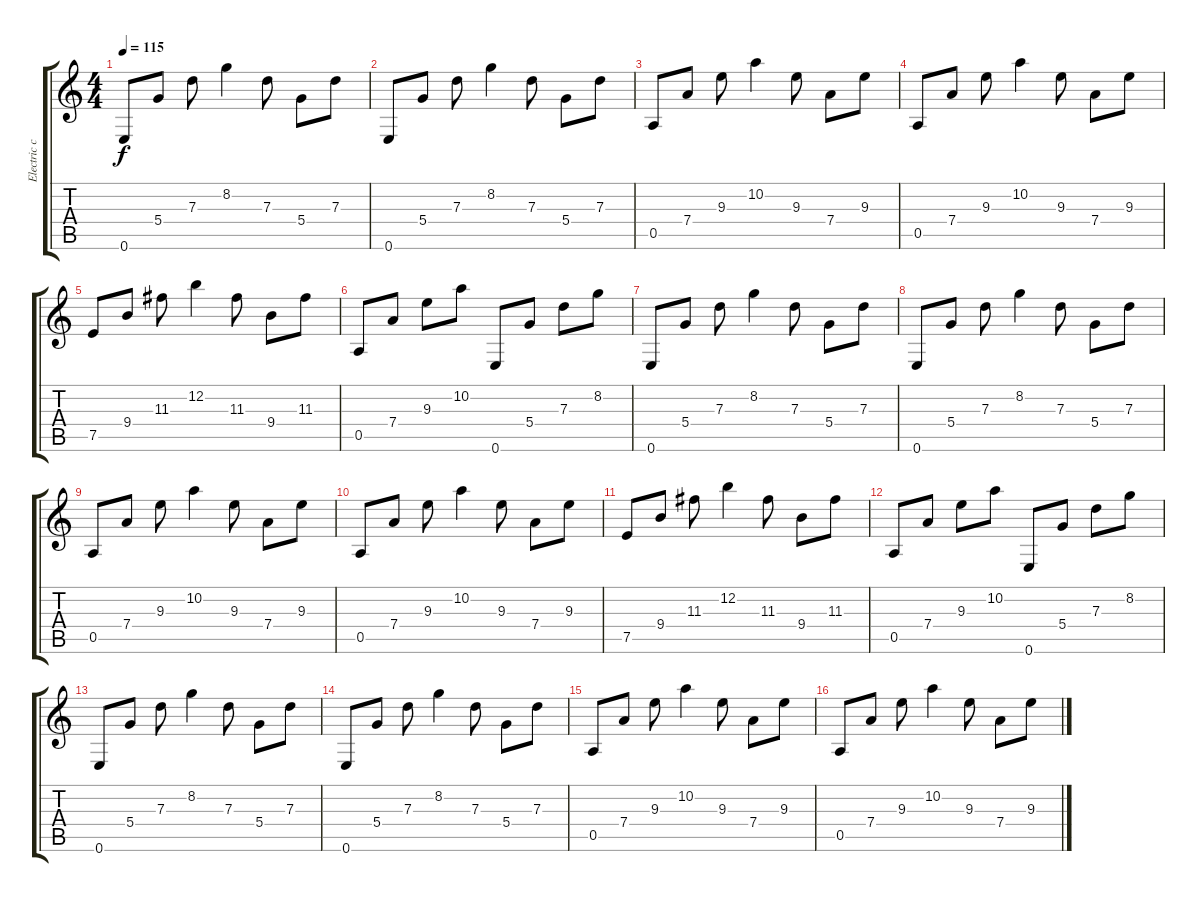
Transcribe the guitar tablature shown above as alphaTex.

\track ("Electric clean guitar" "Electric c") {instrument electricguitarclean}
\staff {score tabs}
\tuning (E4 B3 G3 D3 A2 E2) {hide}
\ts (4 4)
\tempo 115
\clef g2
\ks c
0.6.8{dy f} 5.4.8 7.3.8 8.2.4 7.3.8 5.4.8 7.3.8 |
0.6.8 5.4.8 7.3.8 8.2.4 7.3.8 5.4.8 7.3.8 |
0.5.8 7.4.8 9.3.8 10.2.4 9.3.8 7.4.8 9.3.8 |
0.5.8 7.4.8 9.3.8 10.2.4 9.3.8 7.4.8 9.3.8 |
7.5.8 9.4.8 11.3.8 12.2.4 11.3.8 9.4.8 11.3.8 |
0.5.8 7.4.8 9.3.8 10.2.8 0.6.8 5.4.8 7.3.8 8.2.8 |
0.6.8 5.4.8 7.3.8 8.2.4 7.3.8 5.4.8 7.3.8 |
0.6.8 5.4.8 7.3.8 8.2.4 7.3.8 5.4.8 7.3.8 |
0.5.8 7.4.8 9.3.8 10.2.4 9.3.8 7.4.8 9.3.8 |
0.5.8 7.4.8 9.3.8 10.2.4 9.3.8 7.4.8 9.3.8 |
7.5.8 9.4.8 11.3.8 12.2.4 11.3.8 9.4.8 11.3.8 |
0.5.8 7.4.8 9.3.8 10.2.8 0.6.8 5.4.8 7.3.8 8.2.8 |
0.6.8 5.4.8 7.3.8 8.2.4 7.3.8 5.4.8 7.3.8 |
0.6.8 5.4.8 7.3.8 8.2.4 7.3.8 5.4.8 7.3.8 |
0.5.8 7.4.8 9.3.8 10.2.4 9.3.8 7.4.8 9.3.8 |
0.5.8 7.4.8 9.3.8 10.2.4 9.3.8 7.4.8 9.3.8
